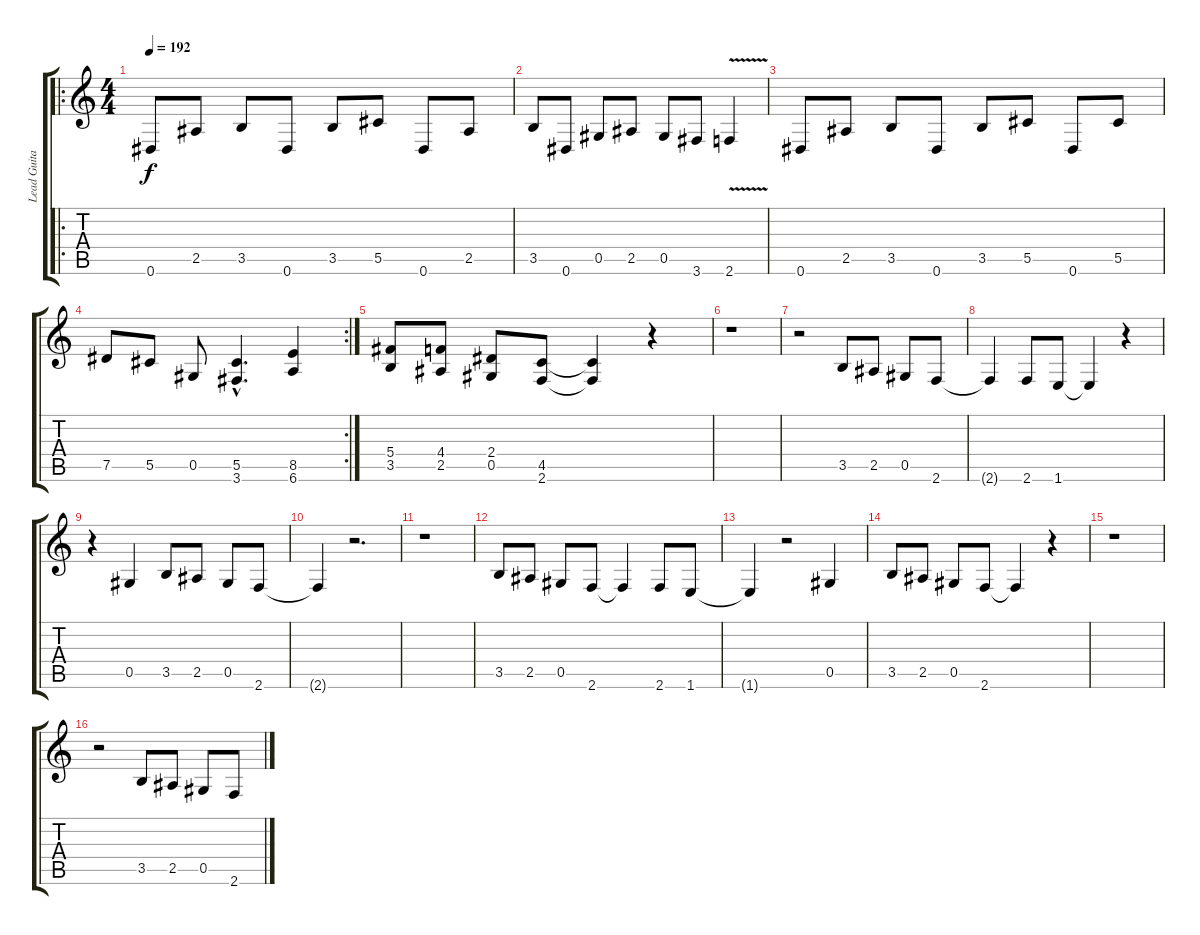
\track ("Lead Guitar" "Lead Guita") {instrument distortionguitar}
\staff {score tabs}
\tuning (Eb4 Bb3 Gb3 Db3 Ab2 Eb2) {hide}
\ro
\ts (4 4)
\tempo 192
\clef g2
\ks c
0.6.8{dy f} 2.5.8 3.5.8 0.6.8 3.5.8 5.5.8 0.6.8 2.5.8 |
3.5.8 0.6.8 0.5.8 2.5.8 0.5.8 3.6.8 2.6{v}.4 |
0.6.8 2.5.8 3.5.8 0.6.8 3.5.8 5.5.8 0.6.8 5.5.8 |
\rc 2
7.5.8 5.5.8 0.5.8 (5.5{hac} 3.6{hac}).4{d} (8.5 6.6).4 |
(5.4 3.5).8 (4.4 2.5).8 (2.4 0.5).8 (4.5 2.6).8 (4.5{t} 2.6{t}).4 r.4 |
r.1 |
r.2 3.5.8 2.5.8 0.5.8 2.6.8 |
2.6{t}.4 2.6.8 1.6.8 1.6{t}.4 r.4 |
r.4 0.5.4 3.5.8 2.5.8 0.5.8 2.6.8 |
2.6{t}.4 r.2{d} |
r.1 |
3.5.8 2.5.8 0.5.8 2.6.8 2.6{t}.4 2.6.8 1.6.8 |
1.6{t}.4 r.2 0.5.4 |
3.5.8 2.5.8 0.5.8 2.6.8 2.6{t}.4 r.4 |
r.1 |
r.2 3.5.8 2.5.8 0.5.8 2.6.8
